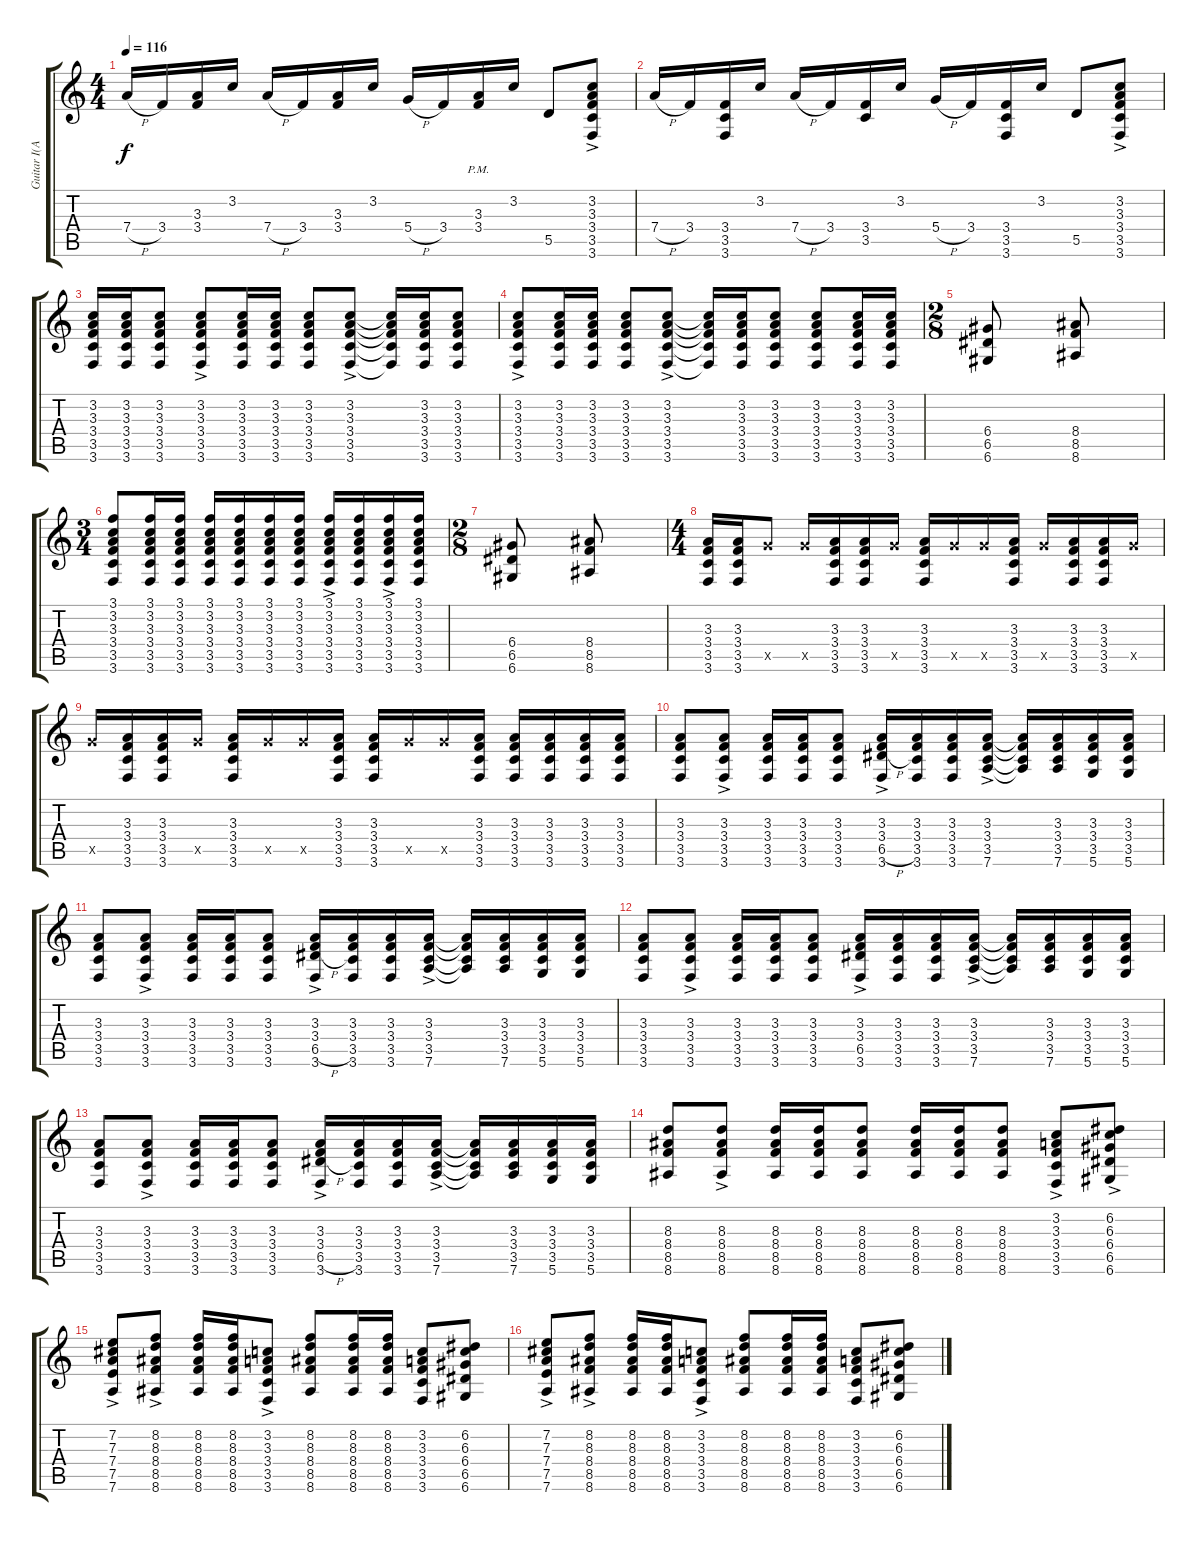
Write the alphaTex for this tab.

\track ("Guitar I(Acoustic+Capo@3 Fret)" "Guitar I(A") {instrument acousticguitarnylon}
\staff {score tabs}
\tuning (D4 A3 Gb3 D3 A2 D2) {hide}
\ts (4 4)
\tempo 116
\clef g2
\ks c
7.4{h}.16{dy f} 3.4.16 (3.3 3.4).16 3.2.16 7.4{h}.16 3.4.16 (3.3 3.4).16 3.2.16 5.4{h}.16 3.4.16 (3.3{pm} 3.4{pm}).16 3.2.16 5.5.8 (3.2{ac} 3.3{ac} 3.4{ac} 3.5{ac} 3.6{ac}).8 |
7.4{h}.16 3.4.16 (3.4 3.5 3.6).16 3.2.16 7.4{h}.16 3.4.16 (3.4 3.5).16 3.2.16 5.4{h}.16 3.4.16 (3.4 3.5 3.6).16 3.2.16 5.5.8 (3.2{ac} 3.3{ac} 3.4{ac} 3.5{ac} 3.6{ac}).8 |
(3.2 3.3 3.4 3.5 3.6).16 (3.2 3.3 3.4 3.5 3.6).16 (3.2 3.3 3.4 3.5 3.6).8 (3.2{ac} 3.3{ac} 3.4{ac} 3.5{ac} 3.6{ac}).8 (3.2 3.3 3.4 3.5 3.6).16 (3.2 3.3 3.4 3.5 3.6).16 (3.2 3.3 3.4 3.5 3.6).8 (3.2{ac} 3.3{ac} 3.4{ac} 3.5{ac} 3.6{ac}).8 (3.2{t} 3.3{t} 3.4{t} 3.5{t} 3.6{t}).16 (3.2 3.3 3.4 3.5 3.6).16 (3.2 3.3 3.4 3.5 3.6).8 |
(3.2{ac} 3.3{ac} 3.4{ac} 3.5{ac} 3.6{ac}).8 (3.2 3.3 3.4 3.5 3.6).16 (3.2 3.3 3.4 3.5 3.6).16 (3.2 3.3 3.4 3.5 3.6).8 (3.2{ac} 3.3{ac} 3.4{ac} 3.5{ac} 3.6{ac}).8 (3.2{t} 3.3{t} 3.4{t} 3.5{t} 3.6{t}).16 (3.2 3.3 3.4 3.5 3.6).16 (3.2 3.3 3.4 3.5 3.6).8 (3.2 3.3 3.4 3.5 3.6).8 (3.2 3.3 3.4 3.5 3.6).16 (3.2 3.3 3.4 3.5 3.6).16 |
\ts (2 8)
(6.4 6.5 6.6).8 (8.4 8.5 8.6).8 |
\ts (3 4)
(3.1 3.2 3.3 3.4 3.5 3.6).8 (3.1 3.2 3.3 3.4 3.5 3.6).16 (3.1 3.2 3.3 3.4 3.5 3.6).16 (3.1 3.2 3.3 3.4 3.5 3.6).16 (3.1 3.2 3.3 3.4 3.5 3.6).16 (3.1 3.2 3.3 3.4 3.5 3.6).16 (3.1 3.2 3.3 3.4 3.5 3.6).16 (3.1{ac} 3.2{ac} 3.3{ac} 3.4{ac} 3.5{ac} 3.6{ac}).16 (3.1 3.2 3.3 3.4 3.5 3.6).16 (3.1{ac} 3.2{ac} 3.3{ac} 3.4{ac} 3.5{ac} 3.6{ac}).16 (3.1 3.2 3.3 3.4 3.5 3.6).16 |
\ts (2 8)
(6.4 6.5 6.6).8 (8.4 8.5 8.6).8 |
\ts (4 4)
(3.3 3.4 3.5 3.6).16 (3.3 3.4 3.5 3.6).16 10.5{x}.8 10.5{x}.16 (3.3 3.4 3.5 3.6).16 (3.3 3.4 3.5 3.6).16 10.5{x}.16 (3.3 3.4 3.5 3.6).16 10.5{x}.16 10.5{x}.16 (3.3 3.4 3.5 3.6).16 10.5{x}.16 (3.3 3.4 3.5 3.6).16 (3.3 3.4 3.5 3.6).16 10.5{x}.16 |
10.5{x}.16 (3.3 3.4 3.5 3.6).16 (3.3 3.4 3.5 3.6).16 10.5{x}.16 (3.3 3.4 3.5 3.6).16 10.5{x}.16 10.5{x}.16 (3.3 3.4 3.5 3.6).16 (3.3 3.4 3.5 3.6).16 10.5{x}.16 10.5{x}.16 (3.3 3.4 3.5 3.6).16 (3.3 3.4 3.5 3.6).16 (3.3 3.4 3.5 3.6).16 (3.3 3.4 3.5 3.6).16 (3.3 3.4 3.5 3.6).16 |
(3.3 3.4 3.5 3.6).8 (3.3{ac} 3.4{ac} 3.5{ac} 3.6{ac}).8 (3.3 3.4 3.5 3.6).16 (3.3 3.4 3.5 3.6).16 (3.3 3.4 3.5 3.6).8 (3.3{ac} 3.4{ac} 6.5{h ac} 3.6{ac}).16 (3.3 3.4 3.5 3.6).16 (3.3 3.4 3.5 3.6).16 (3.3{ac} 3.4{ac} 3.5{ac} 7.6{ac}).16 (3.3{t} 3.4{t} 3.5{t} 7.6{t}).16 (3.3 3.4 3.5 7.6).16 (3.3 3.4 3.5 5.6).16 (3.3 3.4 3.5 5.6).16 |
(3.3 3.4 3.5 3.6).8 (3.3{ac} 3.4{ac} 3.5{ac} 3.6{ac}).8 (3.3 3.4 3.5 3.6).16 (3.3 3.4 3.5 3.6).16 (3.3 3.4 3.5 3.6).8 (3.3{ac} 3.4{ac} 6.5{h ac} 3.6{ac}).16 (3.3 3.4 3.5 3.6).16 (3.3 3.4 3.5 3.6).16 (3.3{ac} 3.4{ac} 3.5{ac} 7.6{ac}).16 (3.3{t} 3.4{t} 3.5{t} 7.6{t}).16 (3.3 3.4 3.5 7.6).16 (3.3 3.4 3.5 5.6).16 (3.3 3.4 3.5 5.6).16 |
(3.3 3.4 3.5 3.6).8 (3.3{ac} 3.4{ac} 3.5{ac} 3.6{ac}).8 (3.3 3.4 3.5 3.6).16 (3.3 3.4 3.5 3.6).16 (3.3 3.4 3.5 3.6).8 (3.3{ac} 3.4{ac} 6.5{ac} 3.6{ac}).16 (3.3 3.4 3.5 3.6).16 (3.3 3.4 3.5 3.6).16 (3.3{ac} 3.4{ac} 3.5{ac} 7.6{ac}).16 (3.3{t} 3.4{t} 3.5{t} 7.6{t}).16 (3.3 3.4 3.5 7.6).16 (3.3 3.4 3.5 5.6).16 (3.3 3.4 3.5 5.6).16 |
(3.3 3.4 3.5 3.6).8 (3.3{ac} 3.4{ac} 3.5{ac} 3.6{ac}).8 (3.3 3.4 3.5 3.6).16 (3.3 3.4 3.5 3.6).16 (3.3 3.4 3.5 3.6).8 (3.3{ac} 3.4{ac} 6.5{h ac} 3.6{ac}).16 (3.3 3.4 3.5 3.6).16 (3.3 3.4 3.5 3.6).16 (3.3{ac} 3.4{ac} 3.5{ac} 7.6{ac}).16 (3.3{t} 3.4{t} 3.5{t} 7.6{t}).16 (3.3 3.4 3.5 7.6).16 (3.3 3.4 3.5 5.6).16 (3.3 3.4 3.5 5.6).16 |
(8.3 8.4 8.5 8.6).8 (8.3{ac} 8.4{ac} 8.5{ac} 8.6{ac}).8 (8.3 8.4 8.5 8.6).16 (8.3 8.4 8.5 8.6).16 (8.3 8.4 8.5 8.6).8 (8.3 8.4 8.5 8.6).16 (8.3 8.4 8.5 8.6).16 (8.3 8.4 8.5 8.6).8 (3.2{ac} 3.3{ac} 3.4{ac} 3.5{ac} 3.6{ac}).8 (6.2{ac} 6.3{ac} 6.4{ac} 6.5{ac} 6.6{ac}).8 |
(7.2{ac} 7.3{ac} 7.4{ac} 7.5{ac} 7.6{ac}).8 (8.2{ac} 8.3{ac} 8.4{ac} 8.5{ac} 8.6{ac}).8 (8.2 8.3 8.4 8.5 8.6).16 (8.2 8.3 8.4 8.5 8.6).16 (3.2{ac} 3.3{ac} 3.4{ac} 3.5{ac} 3.6{ac}).8 (8.2 8.3 8.4 8.5 8.6).8 (8.2 8.3 8.4 8.5 8.6).16 (8.2 8.3 8.4 8.5 8.6).16 (3.2 3.3 3.4 3.5 3.6).8 (6.2 6.3 6.4 6.5 6.6).8 |
(7.2{ac} 7.3{ac} 7.4{ac} 7.5{ac} 7.6{ac}).8 (8.2{ac} 8.3{ac} 8.4{ac} 8.5{ac} 8.6{ac}).8 (8.2 8.3 8.4 8.5 8.6).16 (8.2 8.3 8.4 8.5 8.6).16 (3.2{ac} 3.3{ac} 3.4{ac} 3.5{ac} 3.6{ac}).8 (8.2 8.3 8.4 8.5 8.6).8 (8.2 8.3 8.4 8.5 8.6).16 (8.2 8.3 8.4 8.5 8.6).16 (3.2 3.3 3.4 3.5 3.6).8 (6.2 6.3 6.4 6.5 6.6).8
